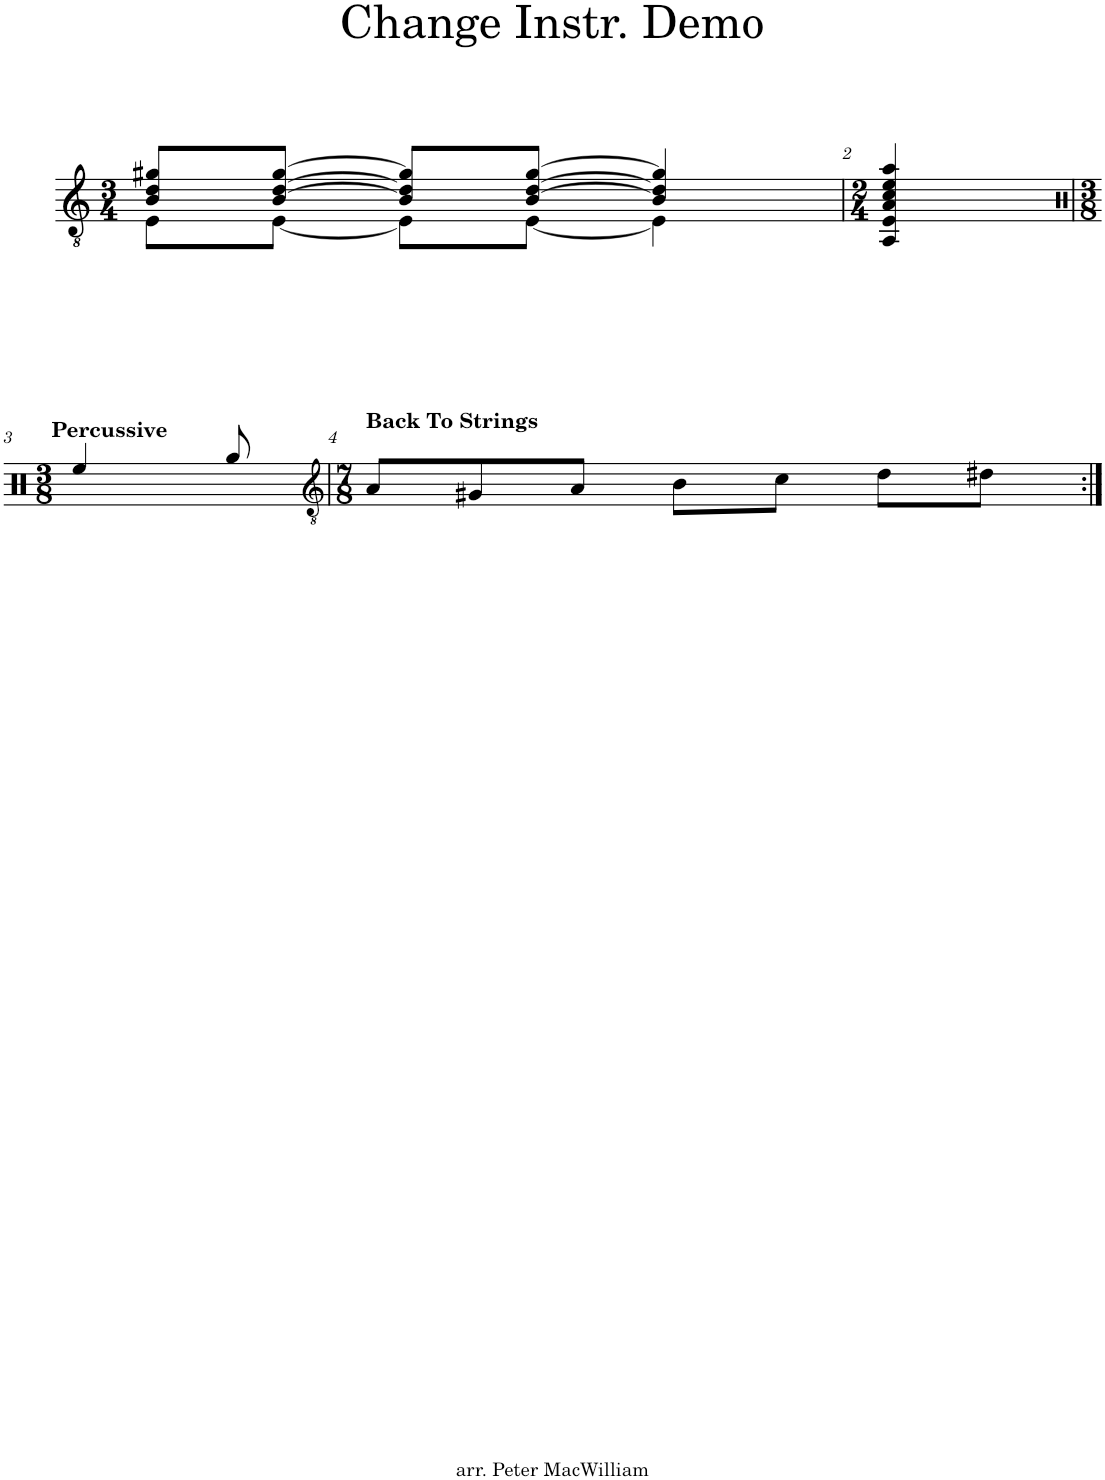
**kern
*part1
*staff1
*I"Classical Guitar
*I'Guit.
*clefGv2
*k[]
*M3/4
=1
*^
8B/ 8d/ 8g#X/L	8E\L
[8B/ [8d/ [8g#/J	[8E\J
8B/] 8d/] 8g#/]L	8E\L]
[8B/ [8d/ [8g#/J	[8E\J
4B/] 4d/] 4g#/]	4E\]
*v	*v
=2
*M2/4
4AA/ 4E/ 4A/ 4c/ 4e/ 4a/
!!LO:LB:g=z
=3
*clefX
*M3/8
!LO:TX:a:B:t=Percussive
4ff/
8ee/
=4
*clefGv2
*M7/8
!LO:TX:a:B:t=Back To Strings
8A/L
8G#X/
8A/J
8B\L
8c\J
8d\L
8d#X\J
=:|!
*-
